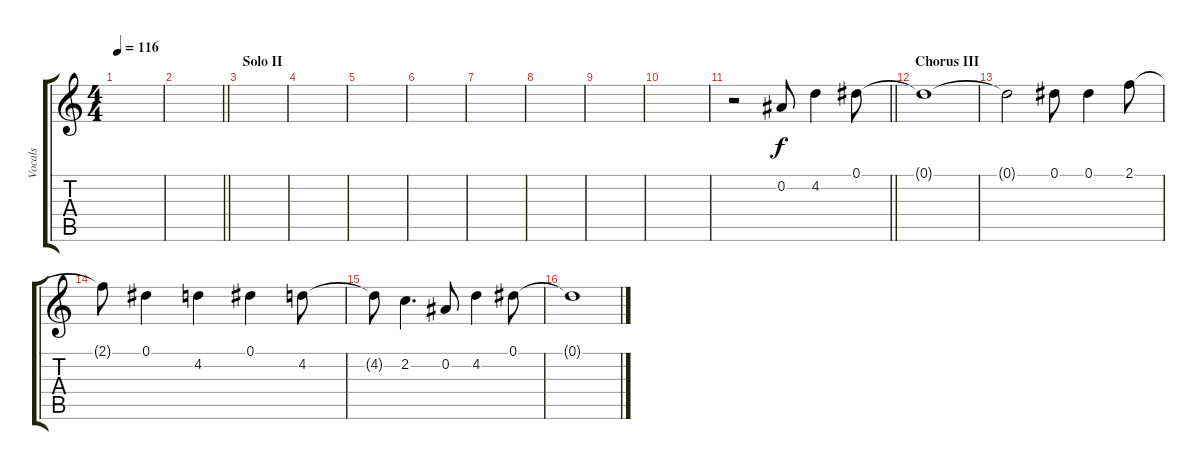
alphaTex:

\track ("Vocals" "Vocals") {instrument acousticguitarsteel}
\staff {score tabs}
\tuning (Eb4 Bb3 Gb3 Db3 Ab2 Eb2) {hide}
\ts (4 4)
\tempo 116
\clef g2
\ks c
|
\barLineRight lightlight
|
\section ("" "Solo II")
|
|
|
|
|
|
|
|
\barLineRight lightlight
r.2 0.2.8 4.2.4 0.1.8 |
\section ("" "Chorus III")
0.1{t}.1 |
0.1{t}.2 0.1.8 0.1.4 2.1.8 |
2.1{t}.8 0.1.4 4.2.4 0.1.4 4.2.8 |
4.2{t}.8 2.2.4{d} 0.2.8 4.2.4 0.1.8 |
0.1{t}.1
